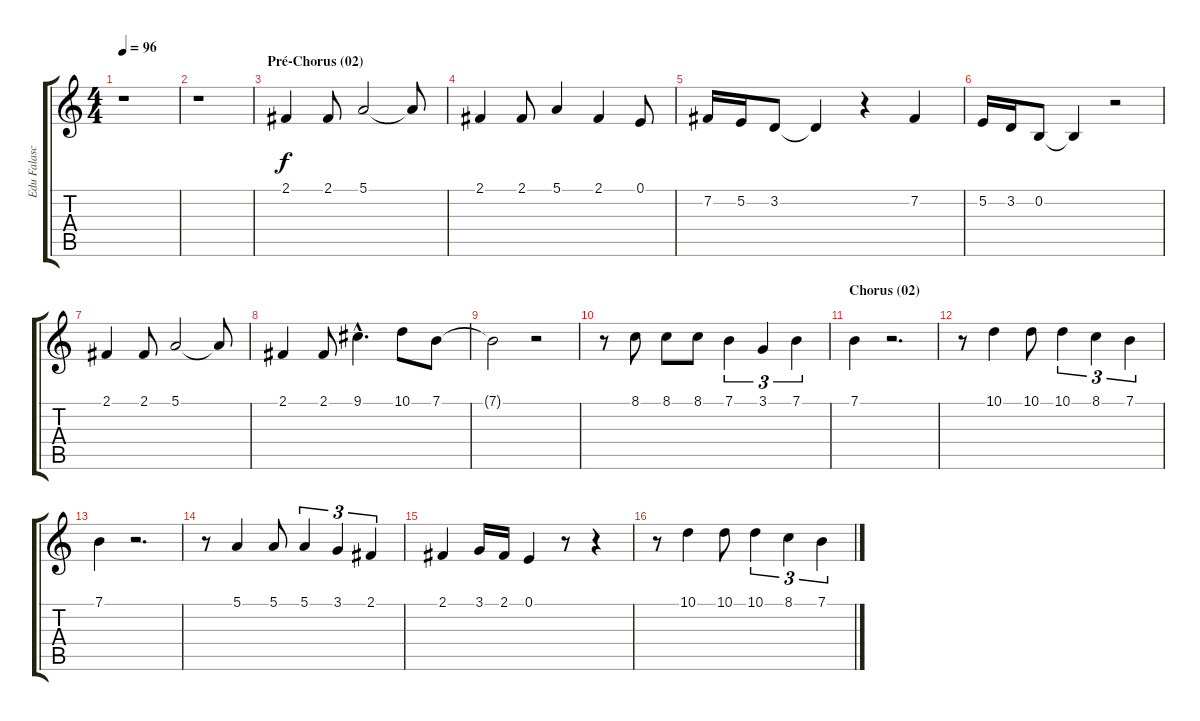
\track ("Edu Falaschi" "Edu Falasc") {instrument oboe}
\staff {score tabs}
\tuning (E4 B3 G3 D3 A2 E2) {hide}
\ts (4 4)
\tempo 96
\clef g2
\ks c
r.1{dy f} |
r.1 |
\section ("" "Pré-Chorus (02)")
2.1.4 2.1.8 5.1.2 5.1{t}.8 |
2.1.4 2.1.8 5.1.4 2.1.4 0.1.8 |
7.2.16 5.2.16 3.2.8 3.2{t}.4 r.4 7.2.4 |
5.2.16 3.2.16 0.2.8 0.2{t}.4 r.2 |
2.1.4 2.1.8 5.1.2 5.1{t}.8 |
2.1.4 2.1.8 9.1{hac}.4{d} 10.1.8 7.1.8 |
7.1{t}.2 r.2 |
r.8 8.1.8 8.1.8 8.1.8 7.1.4{tu (3 2)} 3.1.4{tu (3 2)} 7.1.4{tu (3 2)} |
\section ("" "Chorus (02)")
7.1.4 r.2{d} |
r.8 10.1.4 10.1.8 10.1.4{tu (3 2)} 8.1.4{tu (3 2)} 7.1.4{tu (3 2)} |
7.1.4 r.2{d} |
r.8 5.1.4 5.1.8 5.1.4{tu (3 2)} 3.1.4{tu (3 2)} 2.1.4{tu (3 2)} |
2.1.4 3.1.16 2.1.16 0.1.4 r.8 r.4 |
r.8 10.1.4 10.1.8 10.1.4{tu (3 2)} 8.1.4{tu (3 2)} 7.1.4{tu (3 2)}
